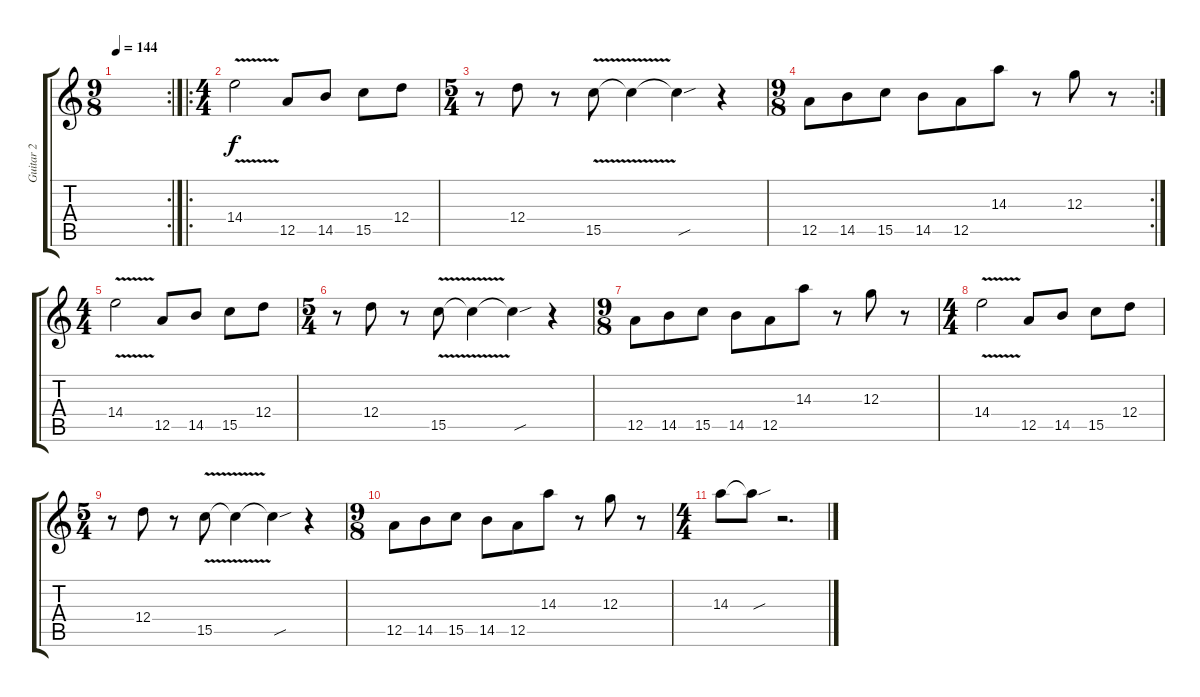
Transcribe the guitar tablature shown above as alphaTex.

\track ("Guitar 2" "Guitar 2") {instrument distortionguitar}
\staff {score tabs}
\tuning (E4 B3 G3 D3 A2 E2) {hide}
\rc 2
\ts (9 8)
\tempo 144
\clef g2
\ks c
|
\ro
\ts (4 4)
14.4{v}.2 12.5.8 14.5.8 15.5.8 12.4.8 |
\ts (5 4)
r.8 12.4.8 r.8 15.5{v}.8 15.5{t}.4 15.5{sou t}.4 r.4 |
\rc 2
\ts (9 8)
12.5.8 14.5.8 15.5.8 14.5.8 12.5.8 14.3.8 r.8 12.3.8 r.8 |
\ts (4 4)
14.4{v}.2 12.5.8 14.5.8 15.5.8 12.4.8 |
\ts (5 4)
r.8 12.4.8 r.8 15.5{v}.8 15.5{t}.4 15.5{sou t}.4 r.4 |
\ts (9 8)
12.5.8 14.5.8 15.5.8 14.5.8 12.5.8 14.3.8 r.8 12.3.8 r.8 |
\ts (4 4)
14.4{v}.2 12.5.8 14.5.8 15.5.8 12.4.8 |
\ts (5 4)
r.8 12.4.8 r.8 15.5{v}.8 15.5{t}.4 15.5{sou t}.4 r.4 |
\ts (9 8)
12.5.8 14.5.8 15.5.8 14.5.8 12.5.8 14.3.8 r.8 12.3.8 r.8 |
\ts (4 4)
14.3.8 14.3{sou t}.8 r.2{d}
